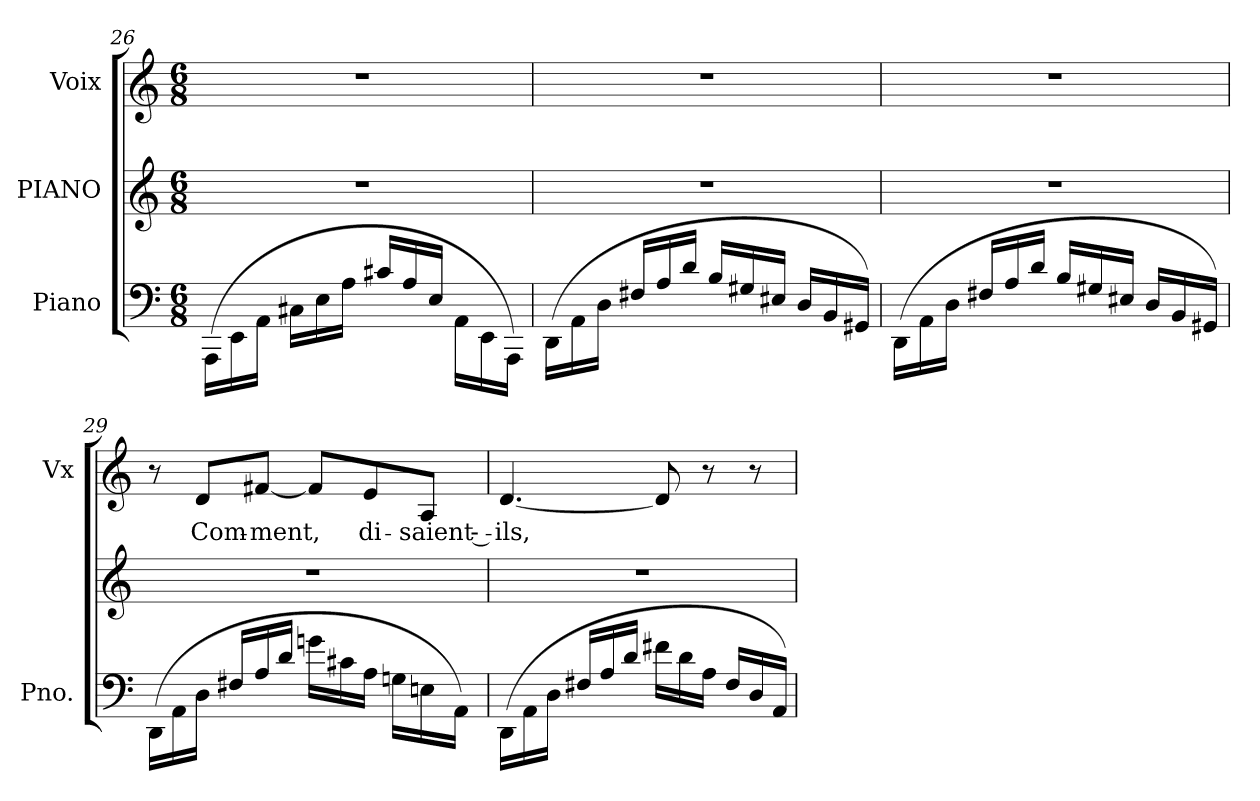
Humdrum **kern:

**kern	**kern	**kern	**text
*part3	*part2	*part1	*part1
*staff3	*staff2	*staff1	*staff1
*I"Piano	*I"PIANO	*I"Voix	*
*I'Pno.	*	*I'Vx	*
*clefF4	*clefG2	*clefG2	*
*k[]	*k[]	*k[]	*
*M6/8	*M6/8	*M6/8	*
=26	=26	=26	=26
(16AAA\LL	2.r	2.r	.
16EE\	.	.	.
16AA\JJ	.	.	.
16C#X\LL	.	.	.
16E\	.	.	.
16A\JJ	.	.	.
16c#X/LL	.	.	.
16A/	.	.	.
16E/JJ	.	.	.
16AA\LL	.	.	.
16EE\	.	.	.
16AAA\JJ)	.	.	.
=27	=27	=27	=27
(16DD\LL	2.r	2.r	.
16AA\	.	.	.
16D\JJ	.	.	.
16F#X/LL	.	.	.
16A/	.	.	.
16d/JJ	.	.	.
16B/LL	.	.	.
16G#X/	.	.	.
16E#X/JJ	.	.	.
16D/LL	.	.	.
16BB/	.	.	.
16GG#X/JJ)	.	.	.
!!LO:LB:g=z
=28	=28	=28	=28
(16DD\LL	2.r	2.r	.
16AA\	.	.	.
16D\JJ	.	.	.
16F#X/LL	.	.	.
16A/	.	.	.
16d/JJ	.	.	.
16B/LL	.	.	.
16G#X/	.	.	.
16E#X/JJ	.	.	.
16D/LL	.	.	.
16BB/	.	.	.
16GG#X/JJ)	.	.	.
=29	=29	=29	=29
(16DD\LL	2.r	8r	.
16AA\	.	.	.
16D\JJ	.	8d/L	Com-
16F#X/LL	.	.	.
16A/	.	[8f#X/J	-ment,
16d/JJ	.	.	.
16gn\LL	.	8f#/L]	.
16c#X\	.	.	.
16A\JJ	.	8e/	di-
16Gn\LL	.	.	.
16En\	.	8A/J	-saient ‑-
16AA\JJ)	.	.	.
=30	=30	=30	=30
(16DD\LL	2.r	[4.d/	-ils,
16AA\	.	.	.
16D\JJ	.	.	.
16F#X/LL	.	.	.
16A/	.	.	.
16d/JJ	.	.	.
16f#X\LL	.	8d/]	.
16d\	.	.	.
16A\JJ	.	8r	.
16F#/LL	.	.	.
16D/	.	8r	.
16AA/JJ)	.	.	.
=	=	=	=
*-	*-	*-	*-
